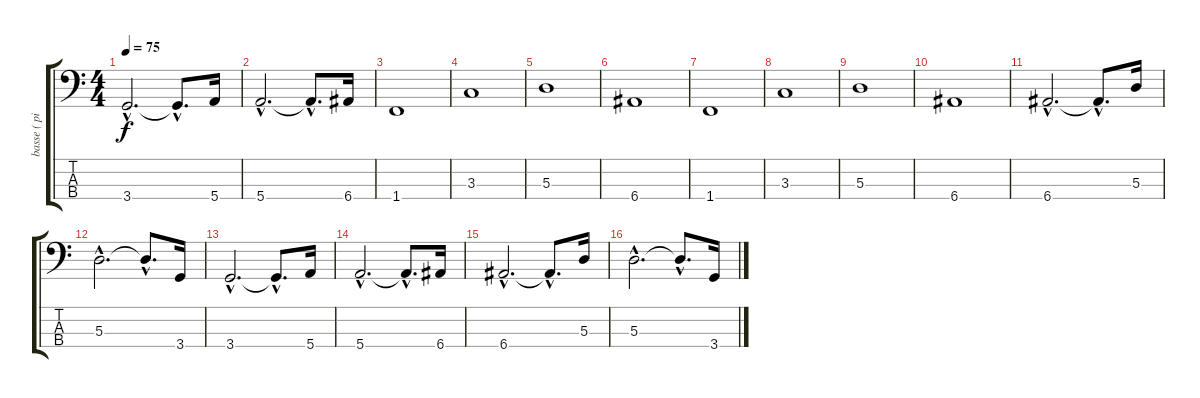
\track ("basse ( pierre )" "basse ( pi") {instrument distortionguitar}
\staff {score tabs}
\tuning (G2 D2 A1 E1) {hide}
\ts (4 4)
\tempo 75
\clef f4
\ks c
3.4{hac}.2{d dy f} 3.4{hac t}.8{d} 5.4.16 |
5.4{hac}.2{d} 5.4{hac t}.8{d} 6.4.16 |
1.4.1{instrument distortionguitar} |
3.3.1 |
5.3.1 |
6.4.1 |
1.4.1 |
3.3.1 |
5.3.1 |
6.4.1 |
6.4{hac}.2{d volume 16 instrument electricbassfinger} 6.4{hac t}.8{d} 5.3.16 |
5.3{hac}.2{d} 5.3{hac t}.8{d} 3.4.16 |
3.4{hac}.2{d} 3.4{hac t}.8{d} 5.4.16 |
5.4{hac}.2{d} 5.4{hac t}.8{d} 6.4.16 |
6.4{hac}.2{d} 6.4{hac t}.8{d} 5.3.16 |
5.3{hac}.2{d} 5.3{hac t}.8{d} 3.4.16
